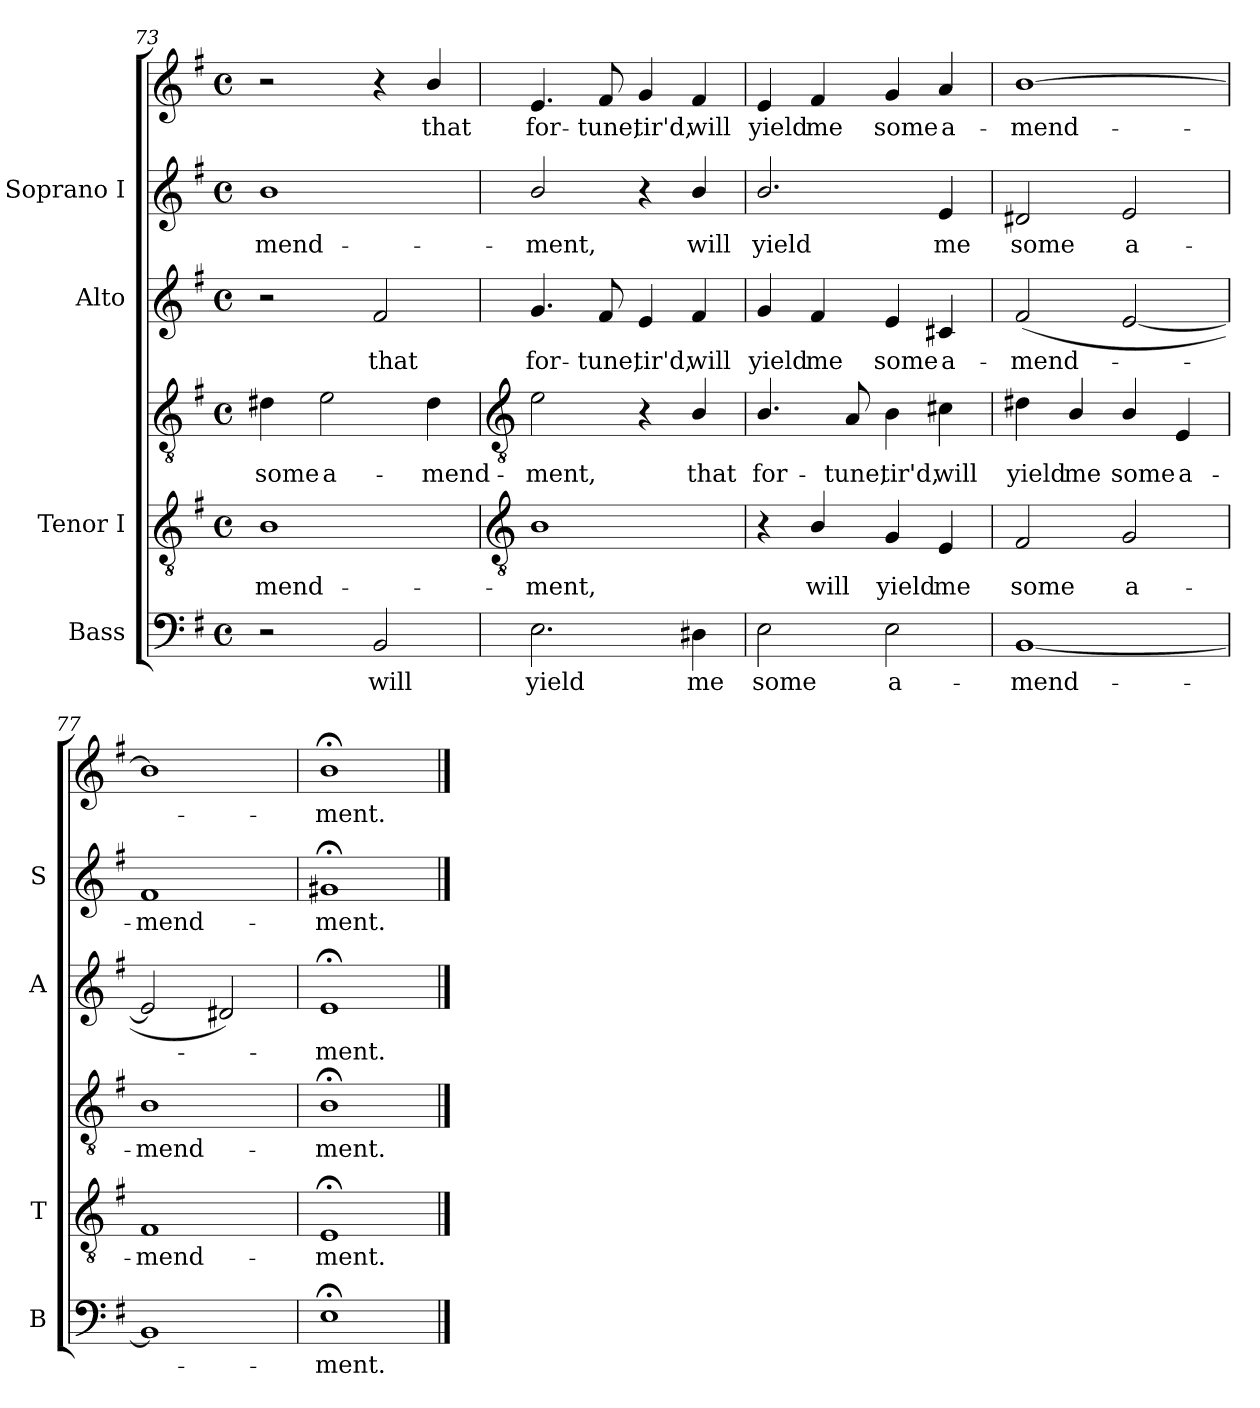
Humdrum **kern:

**kern	**text	**kern	**text	**kern	**text	**kern	**text	**kern	**text	**kern	**text
*part4	*part4	*part3	*part3	*part3	*part3	*part2	*part2	*part1	*part1	*part1	*part1
*staff6	*staff6	*staff5	*staff5	*staff4	*staff4	*staff3	*staff3	*staff2	*staff2	*staff1	*staff1
*I"Bass	*	*I"Tenor I	*	*	*	*I"Alto	*	*I"Soprano I	*	*	*
*I'B	*	*I'T	*	*	*	*I'A	*	*I'S	*	*	*
*clefF4	*	*clefGv2	*	*clefGv2	*	*clefG2	*	*clefG2	*	*clefG2	*
*k[f#]	*	*k[f#]	*	*k[f#]	*	*k[f#]	*	*k[f#]	*	*k[f#]	*
*G:	*	*G:	*	*G:	*	*G:	*	*G:	*	*G:	*
*M4/4	*	*M4/4	*	*M4/4	*	*M4/4	*	*M4/4	*	*M4/4	*
*met(c)	*	*met(c)	*	*met(c)	*	*met(c)	*	*met(c)	*	*met(c)	*
=73	=73	=73	=73	=73	=73	=73	=73	=73	=73	=73	=73
!	!	!	!LO:LY:b	!	!LO:LY:b	!	!	!	!LO:LY:b	!	!
2r	.	1B	-mend-	4d#X	-some	2r	.	1b	mend-	2r	.
!	!	!	!	!	!LO:LY:b	!	!	!	!	!	!
.	.	.	.	2e	a-	.	.	.	.	.	.
!	!LO:LY:b	!	!	!	!	!	!LO:LY:b	!	!	!	!
2BB	will	.	.	.	.	2f#	that	.	.	4r	.
!	!	!	!	!	!LO:LY:b	!	!	!	!	!	!LO:LY:b
.	.	.	.	4d#	-mend-	.	.	.	.	4b/	-that
!!LO:LB:g=z
=74	=74	=74	=74	=74	=74	=74	=74	=74	=74	=74	=74
*	*	*clefGv2	*	*clefGv2	*	*	*	*	*	*	*
!	!LO:LY:b	!	!LO:LY:b	!	!LO:LY:b	!	!LO:LY:b	!	!LO:LY:b	!	!LO:LY:b
2.E	yield	1B	ment,	2e	-ment,	4.g	for-	2b/	ment,	4.e	-for-
!	!	!	!	!	!	!	!LO:LY:b	!	!	!	!LO:LY:b
.	.	.	.	.	.	8f#	-tune,	.	.	8f#	-tune,
!	!	!	!	!	!	!	!LO:LY:b	!	!	!	!LO:LY:b
.	.	.	.	4r	.	4e	tir'd,	4r	.	4g	tir'd,
!	!LO:LY:b	!	!	!	!LO:LY:b	!	!LO:LY:b	!	!LO:LY:b	!	!LO:LY:b
4D#X	me	.	.	4B/	that	4f#	will	4b/	will	4f#	will
=75	=75	=75	=75	=75	=75	=75	=75	=75	=75	=75	=75
!	!LO:LY:b	!	!	!	!LO:LY:b	!	!LO:LY:b	!	!LO:LY:b	!	!LO:LY:b
2E	some	4r	.	4.B/	for-	4g	yield	2.b/	-yield	4e	yield
!	!	!	!LO:LY:b	!	!	!	!LO:LY:b	!	!	!	!LO:LY:b
.	.	4B/	will	.	.	4f#	me	.	.	4f#	me
!	!	!	!	!	!LO:LY:b	!	!	!	!	!	!
.	.	.	.	8A	-tune,	.	.	.	.	.	.
!	!LO:LY:b	!	!LO:LY:b	!	!LO:LY:b	!	!LO:LY:b	!	!	!	!LO:LY:b
2E	a-	4G	yield	4B	tir'd,	4e	some	.	.	4g	some
!	!	!	!LO:LY:b	!	!LO:LY:b	!	!LO:LY:b	!	!LO:LY:b	!	!LO:LY:b
.	.	4E	me	4c#X	will	4c#X	a-	4e	me	4a	a-
=76	=76	=76	=76	=76	=76	=76	=76	=76	=76	=76	=76
!	!LO:LY:b	!	!LO:LY:b	!	!LO:LY:b	!	!LO:LY:b	!	!LO:LY:b	!	!LO:LY:b
[1BB	-mend-	2F#	-some	4d#X	yield	(<2f#	-mend-	2d#X	some	[1b	mend-
!	!	!	!	!	!LO:LY:b	!	!	!	!	!	!
.	.	.	.	4B/	me	.	.	.	.	.	.
!	!	!	!LO:LY:b	!	!LO:LY:b	!	!	!	!LO:LY:b	!	!
.	.	2G	a-	4B/	some	[2e	.	2e	a-	.	.
!	!	!	!	!	!LO:LY:b	!	!	!	!	!	!
.	.	.	.	4E	a-	.	.	.	.	.	.
=77	=77	=77	=77	=77	=77	=77	=77	=77	=77	=77	=77
!	!	!	!LO:LY:b	!	!LO:LY:b	!	!	!	!LO:LY:b	!	!
1BB]	.	1F#	-mend-	1B	-mend-	2e]	.	1f#	-mend-	1b]	.
.	.	.	.	.	.	2d#X)	.	.	.	.	.
=78	=78	=78	=78	=78	=78	=78	=78	=78	=78	=78	=78
!	!LO:LY:b	!	!LO:LY:b	!	!LO:LY:b	!	!LO:LY:b	!	!LO:LY:b	!	!LO:LY:b
1E;<	ment.	1E;<	ment.	1B;<	-ment.	1e;<	ment.	1g#X;<	ment.	1b;<	-ment.
==	==	==	==	==	==	==	==	==	==	==	==
*-	*-	*-	*-	*-	*-	*-	*-	*-	*-	*-	*-
